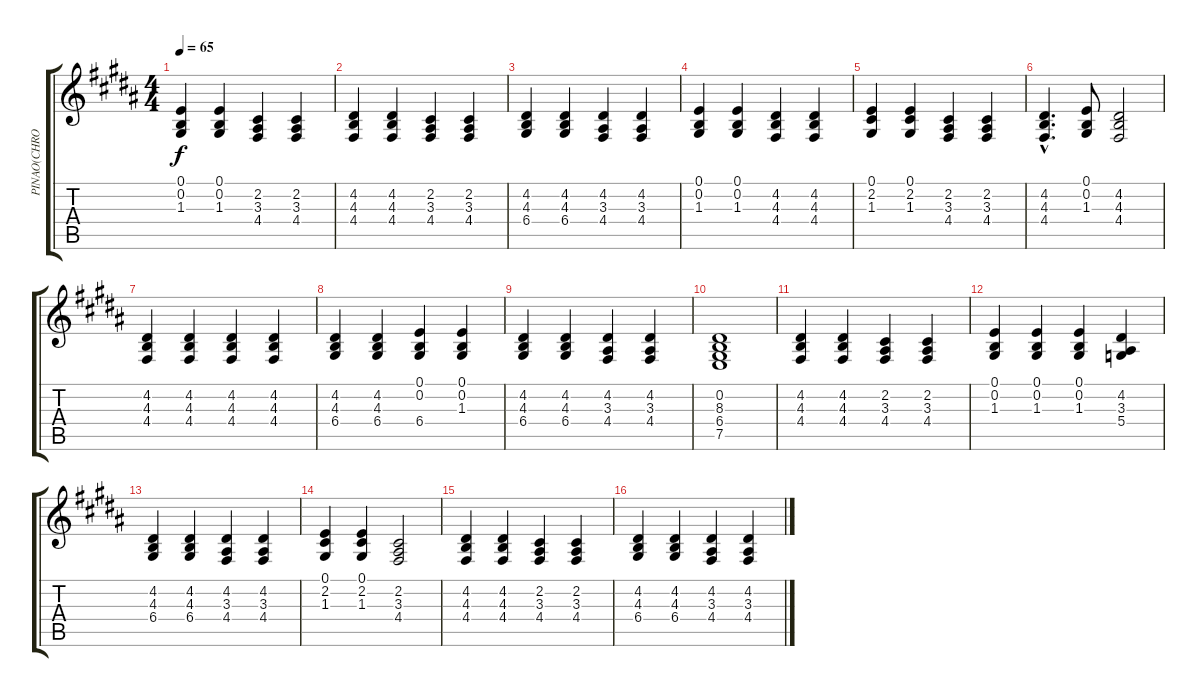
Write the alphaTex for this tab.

\track ("PINAO(CHROD)" "PINAO(CHRO") {instrument brightacousticpiano}
\staff {score tabs}
\tuning (E4 B3 G3 D3 A2 E2) {hide}
\ts (4 4)
\tempo 65
\clef g2
\ks b
(0.1 0.2 1.3).4{dy f} (0.1 0.2 1.3).4 (2.2 3.3 4.4).4 (2.2 3.3 4.4).4 |
(4.2 4.3 4.4).4 (4.2 4.3 4.4).4 (2.2 3.3 4.4).4 (2.2 3.3 4.4).4 |
(4.2 4.3 6.4).4 (4.2 4.3 6.4).4 (4.2 3.3 4.4).4 (4.2 3.3 4.4).4 |
(0.1 0.2 1.3).4 (0.1 0.2 1.3).4 (4.2 4.3 4.4).4 (4.2 4.3 4.4).4 |
(0.1 2.2 1.3).4 (0.1 2.2 1.3).4 (2.2 3.3 4.4).4 (2.2 3.3 4.4).4 |
(4.2{hac} 4.3{hac} 4.4{hac}).4{d} (0.1 0.2 1.3).8 (4.2 4.3 4.4).2 |
(4.2 4.3 4.4).4 (4.2 4.3 4.4).4 (4.2 4.3 4.4).4 (4.2 4.3 4.4).4 |
(4.2 4.3 6.4).4 (4.2 4.3 6.4).4 (0.1 0.2 6.4).4 (0.1 0.2 1.3).4 |
(4.2 4.3 6.4).4 (4.2 4.3 6.4).4 (4.2 3.3 4.4).4 (4.2 3.3 4.4).4 |
(0.2 8.3 6.4 7.5).1 |
(4.2 4.3 4.4).4 (4.2 4.3 4.4).4 (2.2 3.3 4.4).4 (2.2 3.3 4.4).4 |
(0.1 0.2 1.3).4 (0.1 0.2 1.3).4 (0.1 0.2 1.3).4 (4.2 3.3 5.4).4 |
(4.2 4.3 6.4).4 (4.2 4.3 6.4).4 (4.2 3.3 4.4).4 (4.2 3.3 4.4).4 |
(0.1 2.2 1.3).4 (0.1 2.2 1.3).4 (2.2 3.3 4.4).2 |
(4.2 4.3 4.4).4 (4.2 4.3 4.4).4 (2.2 3.3 4.4).4 (2.2 3.3 4.4).4 |
(4.2 4.3 6.4).4 (4.2 4.3 6.4).4 (4.2 3.3 4.4).4 (4.2 3.3 4.4).4
